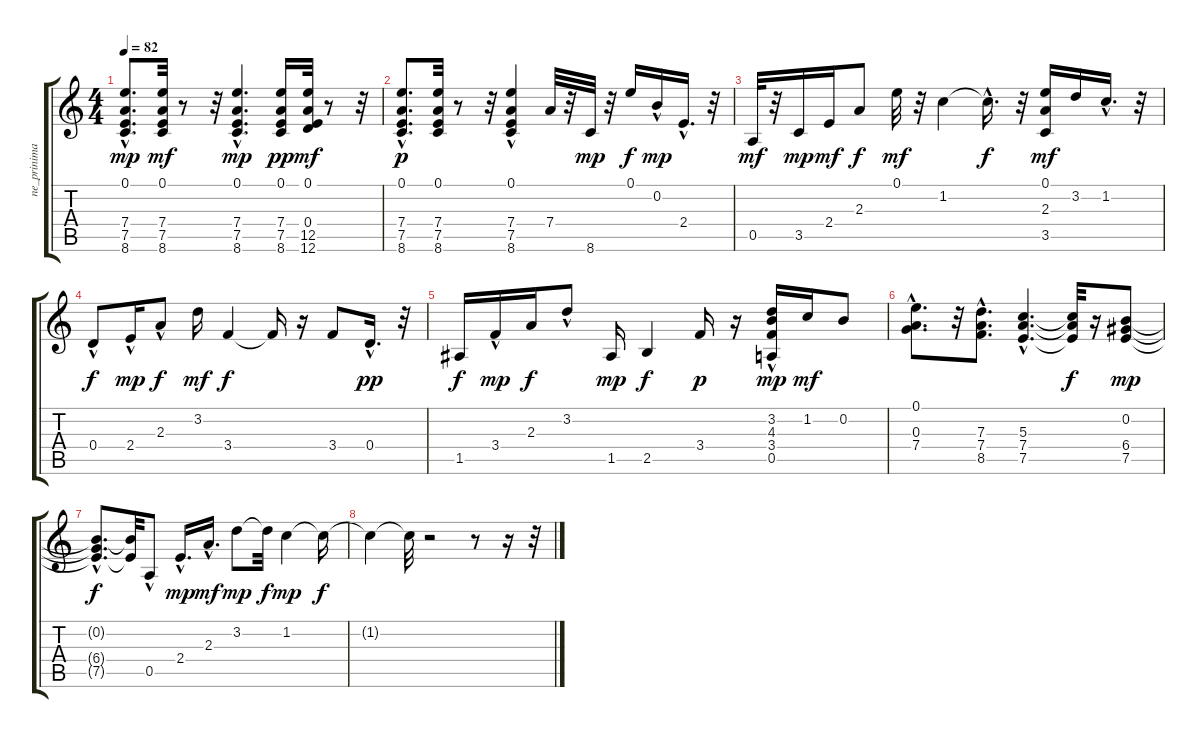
\track ("ne_prinimai" "ne_prinima") {instrument acousticguitarsteel}
\staff {score tabs}
\tuning (E4 B3 G3 D3 A2 E2) {hide}
\ts (4 4)
\tempo 82
\clef g2
\ks c
(0.1{hac} 7.4{hac} 7.5{hac} 8.6{hac}).8{d dy mp} (0.1 7.4 7.5 8.6).32{dy mf} r.8 r.32 (0.1{hac} 7.4{hac} 7.5{hac} 8.6{hac}).4{d dy mp} (0.1 7.4 7.5 8.6).16{dy pp} (0.1 0.4 12.5 12.6).32{dy mf} r.8 r.32 |
(0.1{hac} 7.4{hac} 7.5{hac} 8.6{hac}).8{d dy p} (0.1 7.4 7.5 8.6).32 r.8 r.32 (0.1 7.4{hac} 7.5 8.6).4 7.4.32 r.32 8.6.32{dy mp} r.32 0.1.16{dy f} 0.2{hac}.16{dy mp} 2.4{hac}.16{d} r.32 |
0.5.32{dy mf} r.32 3.5.16{dy mp} 2.4.16{dy mf} 2.3.8{dy f} 0.1.32{dy mf} r.32 1.2.4 1.2{hac t}.16{d dy f} r.32 (0.1 2.3 3.5).16{dy mf} 3.2.16 1.2{hac}.16{d} r.32 |
0.4{hac}.8{dy f} 2.4{hac}.16{dy mp} 2.3{hac}.8{dy f} 3.2.16{dy mf} 3.4.4{dy f} 3.4{t}.16 r.16 3.4.8 0.4{hac}.16{d dy pp} r.32 |
1.5.16{dy f} 3.4{hac}.16{dy mp} 2.3.16{dy f} 3.2{hac}.8 1.5.16{dy mp} 2.5.4{dy f} 3.4.16{dy p} r.16 (3.2 4.3 3.4{hac} 0.5).16{dy mp} 1.2.16{dy mf} 0.2.8 |
(0.1{hac} 0.3{hac} 7.4{hac}).8{d} r.32 (7.3{hac} 7.4{hac} 8.5{hac}).8{d} (5.3{hac} 7.4{hac} 7.5{hac}).4{d} (5.3{t} 7.4{t} 7.5{t}).32{dy f} r.16 (0.2 6.4 7.5).8{dy mp} |
(0.2{hac t} 6.4{hac t} 7.5{hac t}).8{d dy f} (0.2{t} 7.5{t}).32 0.5{hac}.8 2.4{hac}.16{d dy mp} 2.3{hac}.16{d dy mf} 3.2.8{dy mp} 3.2{t}.32{dy f} 1.2.4{dy mp} 1.2{t}.16{dy f} |
1.2{t}.4 1.2{t}.32 r.2 r.8 r.16 r.32
